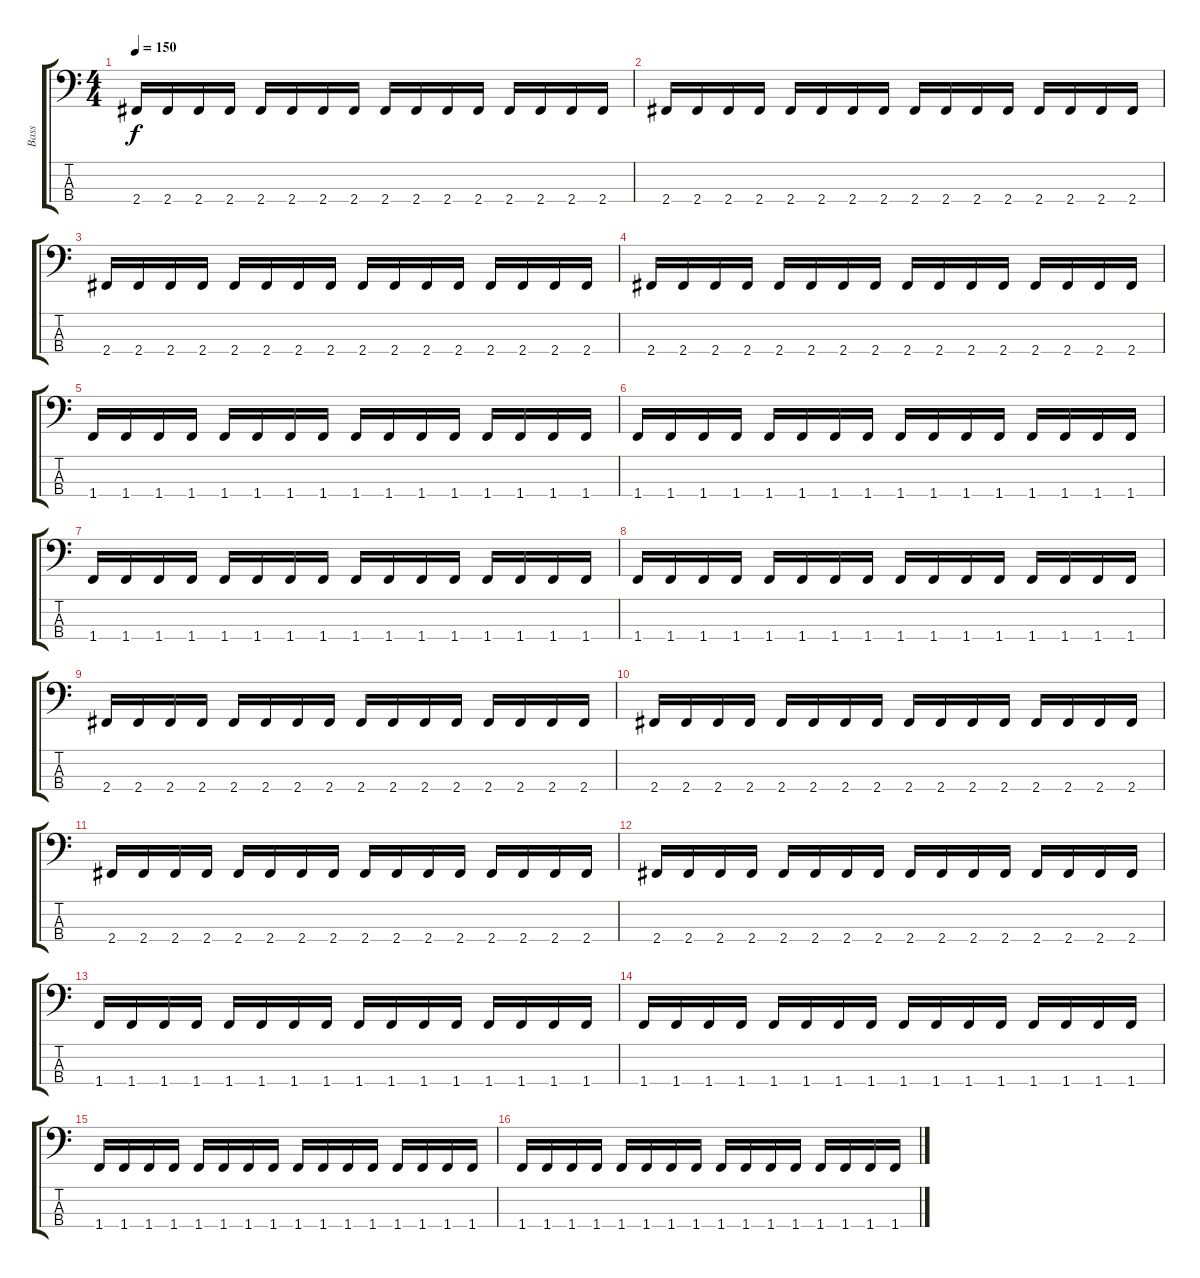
\track ("Bass" "Bass") {instrument electricbassfinger}
\staff {score tabs}
\tuning (G2 D2 A1 E1) {hide}
\ts (4 4)
\tempo 150
\clef f4
\ks c
2.4.16{dy f} 2.4.16 2.4.16 2.4.16 2.4.16 2.4.16 2.4.16 2.4.16 2.4.16 2.4.16 2.4.16 2.4.16 2.4.16 2.4.16 2.4.16 2.4.16 |
2.4.16 2.4.16 2.4.16 2.4.16 2.4.16 2.4.16 2.4.16 2.4.16 2.4.16 2.4.16 2.4.16 2.4.16 2.4.16 2.4.16 2.4.16 2.4.16 |
2.4.16 2.4.16 2.4.16 2.4.16 2.4.16 2.4.16 2.4.16 2.4.16 2.4.16 2.4.16 2.4.16 2.4.16 2.4.16 2.4.16 2.4.16 2.4.16 |
2.4.16 2.4.16 2.4.16 2.4.16 2.4.16 2.4.16 2.4.16 2.4.16 2.4.16 2.4.16 2.4.16 2.4.16 2.4.16 2.4.16 2.4.16 2.4.16 |
1.4.16 1.4.16 1.4.16 1.4.16 1.4.16 1.4.16 1.4.16 1.4.16 1.4.16 1.4.16 1.4.16 1.4.16 1.4.16 1.4.16 1.4.16 1.4.16 |
1.4.16 1.4.16 1.4.16 1.4.16 1.4.16 1.4.16 1.4.16 1.4.16 1.4.16 1.4.16 1.4.16 1.4.16 1.4.16 1.4.16 1.4.16 1.4.16 |
1.4.16 1.4.16 1.4.16 1.4.16 1.4.16 1.4.16 1.4.16 1.4.16 1.4.16 1.4.16 1.4.16 1.4.16 1.4.16 1.4.16 1.4.16 1.4.16 |
1.4.16 1.4.16 1.4.16 1.4.16 1.4.16 1.4.16 1.4.16 1.4.16 1.4.16 1.4.16 1.4.16 1.4.16 1.4.16 1.4.16 1.4.16 1.4.16 |
2.4.16 2.4.16 2.4.16 2.4.16 2.4.16 2.4.16 2.4.16 2.4.16 2.4.16 2.4.16 2.4.16 2.4.16 2.4.16 2.4.16 2.4.16 2.4.16 |
2.4.16 2.4.16 2.4.16 2.4.16 2.4.16 2.4.16 2.4.16 2.4.16 2.4.16 2.4.16 2.4.16 2.4.16 2.4.16 2.4.16 2.4.16 2.4.16 |
2.4.16 2.4.16 2.4.16 2.4.16 2.4.16 2.4.16 2.4.16 2.4.16 2.4.16 2.4.16 2.4.16 2.4.16 2.4.16 2.4.16 2.4.16 2.4.16 |
2.4.16 2.4.16 2.4.16 2.4.16 2.4.16 2.4.16 2.4.16 2.4.16 2.4.16 2.4.16 2.4.16 2.4.16 2.4.16 2.4.16 2.4.16 2.4.16 |
1.4.16 1.4.16 1.4.16 1.4.16 1.4.16 1.4.16 1.4.16 1.4.16 1.4.16 1.4.16 1.4.16 1.4.16 1.4.16 1.4.16 1.4.16 1.4.16 |
1.4.16 1.4.16 1.4.16 1.4.16 1.4.16 1.4.16 1.4.16 1.4.16 1.4.16 1.4.16 1.4.16 1.4.16 1.4.16 1.4.16 1.4.16 1.4.16 |
1.4.16 1.4.16 1.4.16 1.4.16 1.4.16 1.4.16 1.4.16 1.4.16 1.4.16 1.4.16 1.4.16 1.4.16 1.4.16 1.4.16 1.4.16 1.4.16 |
1.4.16 1.4.16 1.4.16 1.4.16 1.4.16 1.4.16 1.4.16 1.4.16 1.4.16 1.4.16 1.4.16 1.4.16 1.4.16 1.4.16 1.4.16 1.4.16
